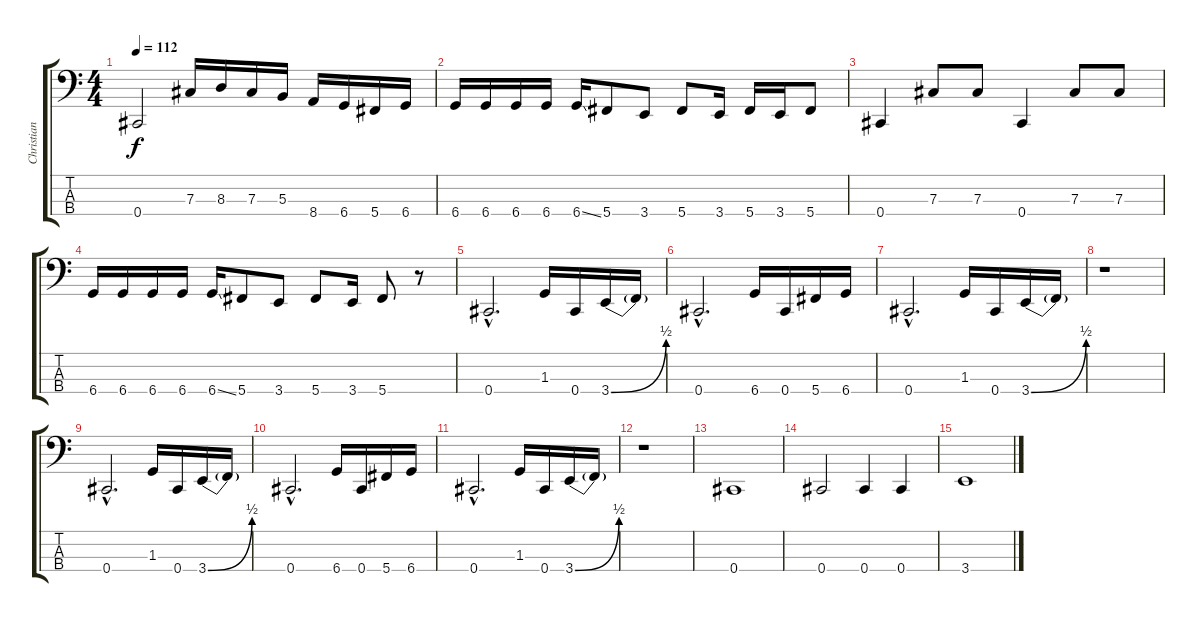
\track ("Christian" "Christian") {instrument electricbassfinger}
\staff {score tabs}
\tuning (E2 B1 Gb1 Db1) {hide}
\ts (4 4)
\tempo 112
\clef f4
\ks c
0.4.2{dy f} 7.3.16 8.3.16 7.3.16 5.3.16 8.4.16 6.4.16 5.4.16 6.4.16 |
6.4.16 6.4.16 6.4.16 6.4.16 6.4{ss}.16 5.4.8 3.4.8 5.4.8 3.4.16 5.4.16 3.4.16 5.4.8 |
0.4.4 7.3.8 7.3.8 0.4.4 7.3.8 7.3.8 |
6.4.16 6.4.16 6.4.16 6.4.16 6.4{ss}.16 5.4.8 3.4.8 5.4.8 3.4.16 5.4.8 r.8 |
0.4{hac}.2{d} 1.3.16 0.4.16 3.4{be (bend 0 0 60 2)}.16 3.4{t}.16 |
0.4{hac}.2{d} 6.4.16 0.4.16 5.4.16 6.4.16 |
0.4{hac}.2{d} 1.3.16 0.4.16 3.4{be (bend 0 0 60 2)}.16 3.4{t}.16 |
r.1 |
0.4{hac}.2{d} 1.3.16 0.4.16 3.4{be (bend 0 0 60 2)}.16 3.4{t}.16 |
0.4{hac}.2{d} 6.4.16 0.4.16 5.4.16 6.4.16 |
0.4{hac}.2{d} 1.3.16 0.4.16 3.4{be (bend 0 0 60 2)}.16 3.4{t}.16 |
r.1 |
0.4.1 |
0.4.2 0.4.4 0.4.4 |
3.4.1
